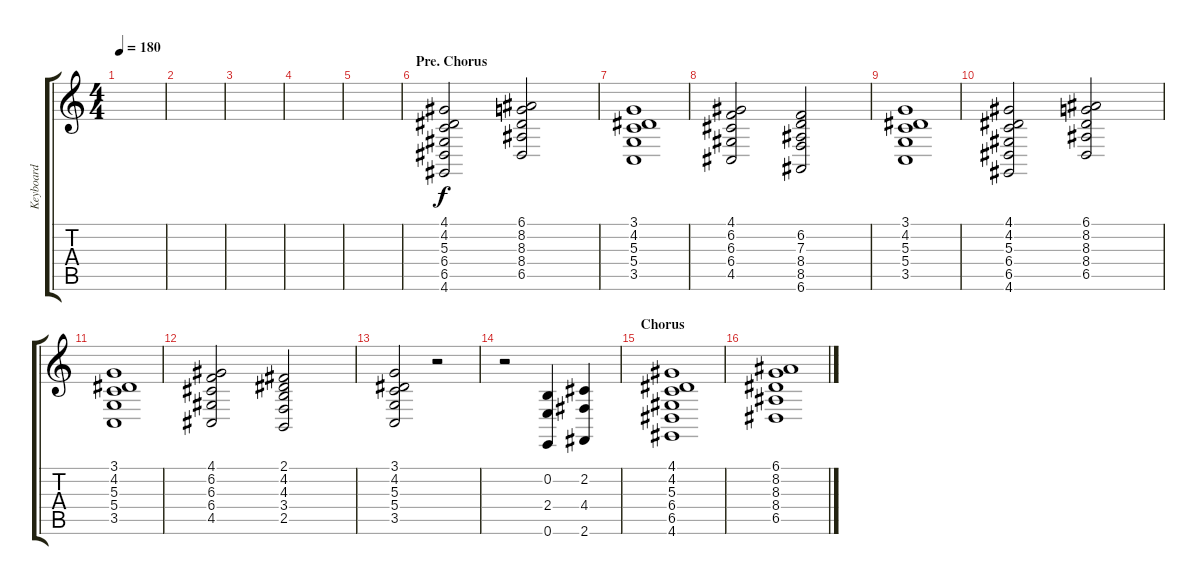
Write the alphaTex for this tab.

\track ("Keyboard" "Keyboard") {instrument choiraahs}
\staff {score tabs}
\tuning (E4 B3 G3 D3 A2 E2) {hide}
\ts (4 4)
\tempo 180
\clef g2
\ks c
|
|
|
|
|
\section ("" "Pre. Chorus")
(4.1 4.2 5.3 6.4 6.5 4.6).2 (6.1 8.2 8.3 8.4 6.5).2 |
(3.1 4.2 5.3 5.4 3.5).1 |
(4.1 6.2 6.3 6.4 4.5).2 (6.2 7.3 8.4 8.5 6.6).2 |
(3.1 4.2 5.3 5.4 3.5).1 |
(4.1 4.2 5.3 6.4 6.5 4.6).2 (6.1 8.2 8.3 8.4 6.5).2 |
(3.1 4.2 5.3 5.4 3.5).1 |
(4.1 6.2 6.3 6.4 4.5).2 (2.1 4.2 4.3 3.4 2.5).2 |
(3.1 4.2 5.3 5.4 3.5).2 r.2 |
r.2 (0.2 2.4 0.6).4 (2.2 4.4 2.6).4 |
\section ("" "Chorus")
(4.1 4.2 5.3 6.4 6.5 4.6).1 |
(6.1 8.2 8.3 8.4 6.5).1
